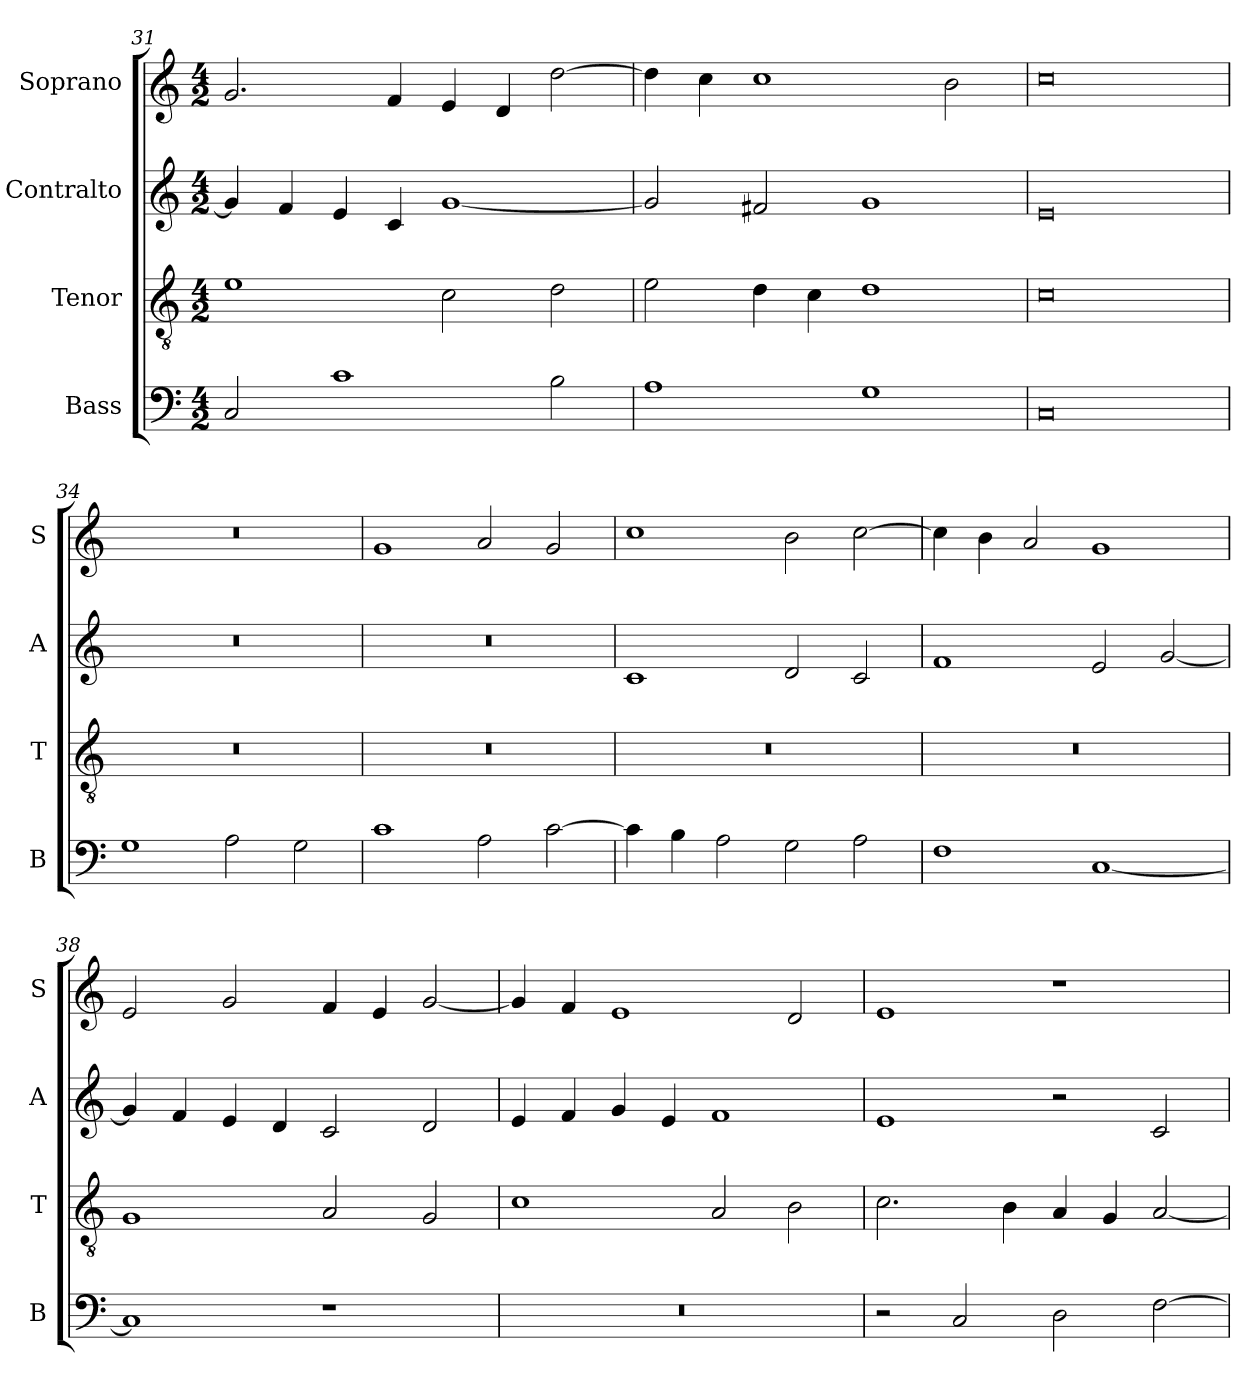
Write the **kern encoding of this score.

**kern	**kern	**kern	**kern
*part4	*part3	*part2	*part1
*staff4	*staff3	*staff2	*staff1
*I"Bass	*I"Tenor	*I"Contralto	*I"Soprano
*I'B	*I'T	*I'A	*I'S
*clefF4	*clefGv2	*clefG2	*clefG2
*k[]	*k[]	*k[]	*k[]
*C:ion	*C:ion	*C:ion	*C:ion
*M4/2	*M4/2	*M4/2	*M4/2
=31	=31	=31	=31
2C	1e	4g]	2.g
.	.	4f	.
1c	.	4e	.
.	.	4c	4f
.	2c	[1g	4e
.	.	.	4d
2B	2d	.	[2dd
=32	=32	=32	=32
1A	2e	2g]	4dd]
.	.	.	4cc
.	4d	2f#X	1cc
.	4c	.	.
1G	1d	1g	.
.	.	.	2b
=33	=33	=33	=33
0C	0c	0e	0cc
=34	=34	=34	=34
1G	0r	0r	0r
2A	.	.	.
2G	.	.	.
=35	=35	=35	=35
1c	0r	0r	1g
2A	.	.	2a
[2c	.	.	2g
=36	=36	=36	=36
4c]	0r	1c	1cc
4B	.	.	.
2A	.	.	.
2G	.	2d	2b
2A	.	2c	[2cc
=37	=37	=37	=37
1F	0r	1f	4cc]
.	.	.	4b
.	.	.	2a
[1C	.	2e	1g
.	.	[2g	.
=38	=38	=38	=38
1C]	1G	4g]	2e
.	.	4f	.
.	.	4e	2g
.	.	4d	.
1r	2A	2c	4f
.	.	.	4e
.	2G	2d	[2g
=39	=39	=39	=39
0r	1c	4e	4g]
.	.	4f	4f
.	.	4g	1e
.	.	4e	.
.	2A	1f	.
.	2B	.	2d
=40	=40	=40	=40
2r	2.c	1e	1e
2C	.	.	.
.	4B	.	.
2D	4A	2r	1r
.	4G	.	.
[2F	[2A	2c	.
=	=	=	=
*-	*-	*-	*-
